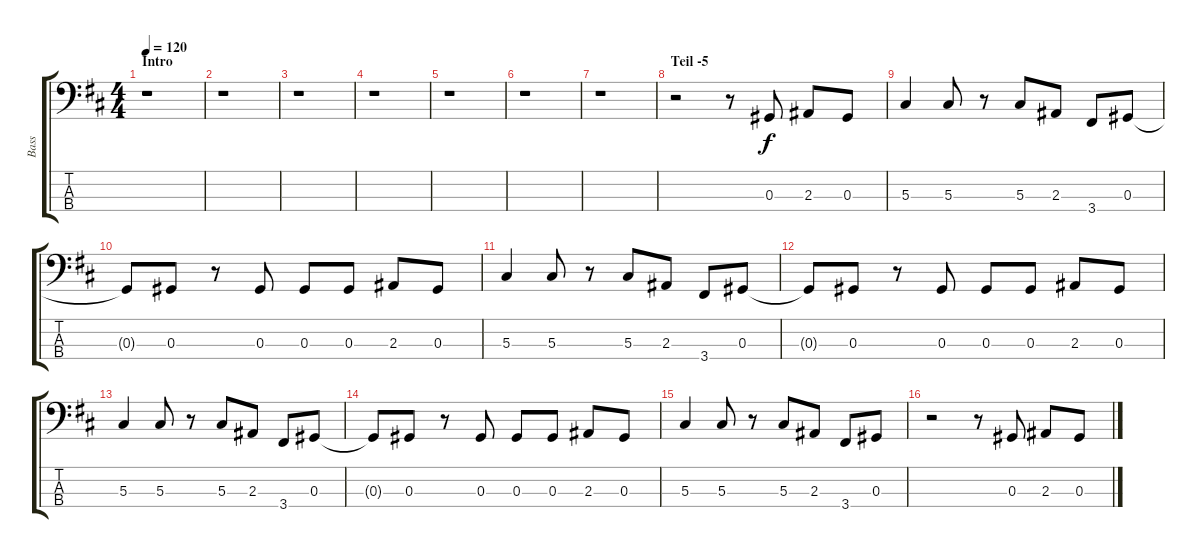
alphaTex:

\track ("Bass" "Bass") {instrument electricbasspick}
\staff {score tabs}
\tuning (Gb2 Db2 Ab1 Eb1) {hide}
\ts (4 4)
\section ("" "Intro")
\tempo 120
\clef f4
\ks d
r.1{dy f instrument electricbasspick} |
r.1 |
r.1 |
r.1 |
r.1 |
r.1 |
r.1 |
\section ("" "Teil -5")
r.2 r.8 0.3.8 2.3.8 0.3.8 |
5.3.4 5.3.8 r.8 5.3.8 2.3.8 3.4.8 0.3.8 |
0.3{t}.8 0.3.8 r.8 0.3.8 0.3.8 0.3.8 2.3.8 0.3.8 |
5.3.4 5.3.8 r.8 5.3.8 2.3.8 3.4.8 0.3.8 |
0.3{t}.8 0.3.8 r.8 0.3.8 0.3.8 0.3.8 2.3.8 0.3.8 |
5.3.4 5.3.8 r.8 5.3.8 2.3.8 3.4.8 0.3.8 |
0.3{t}.8 0.3.8 r.8 0.3.8 0.3.8 0.3.8 2.3.8 0.3.8 |
5.3.4 5.3.8 r.8 5.3.8 2.3.8 3.4.8 0.3.8 |
r.2 r.8 0.3.8 2.3.8 0.3.8
